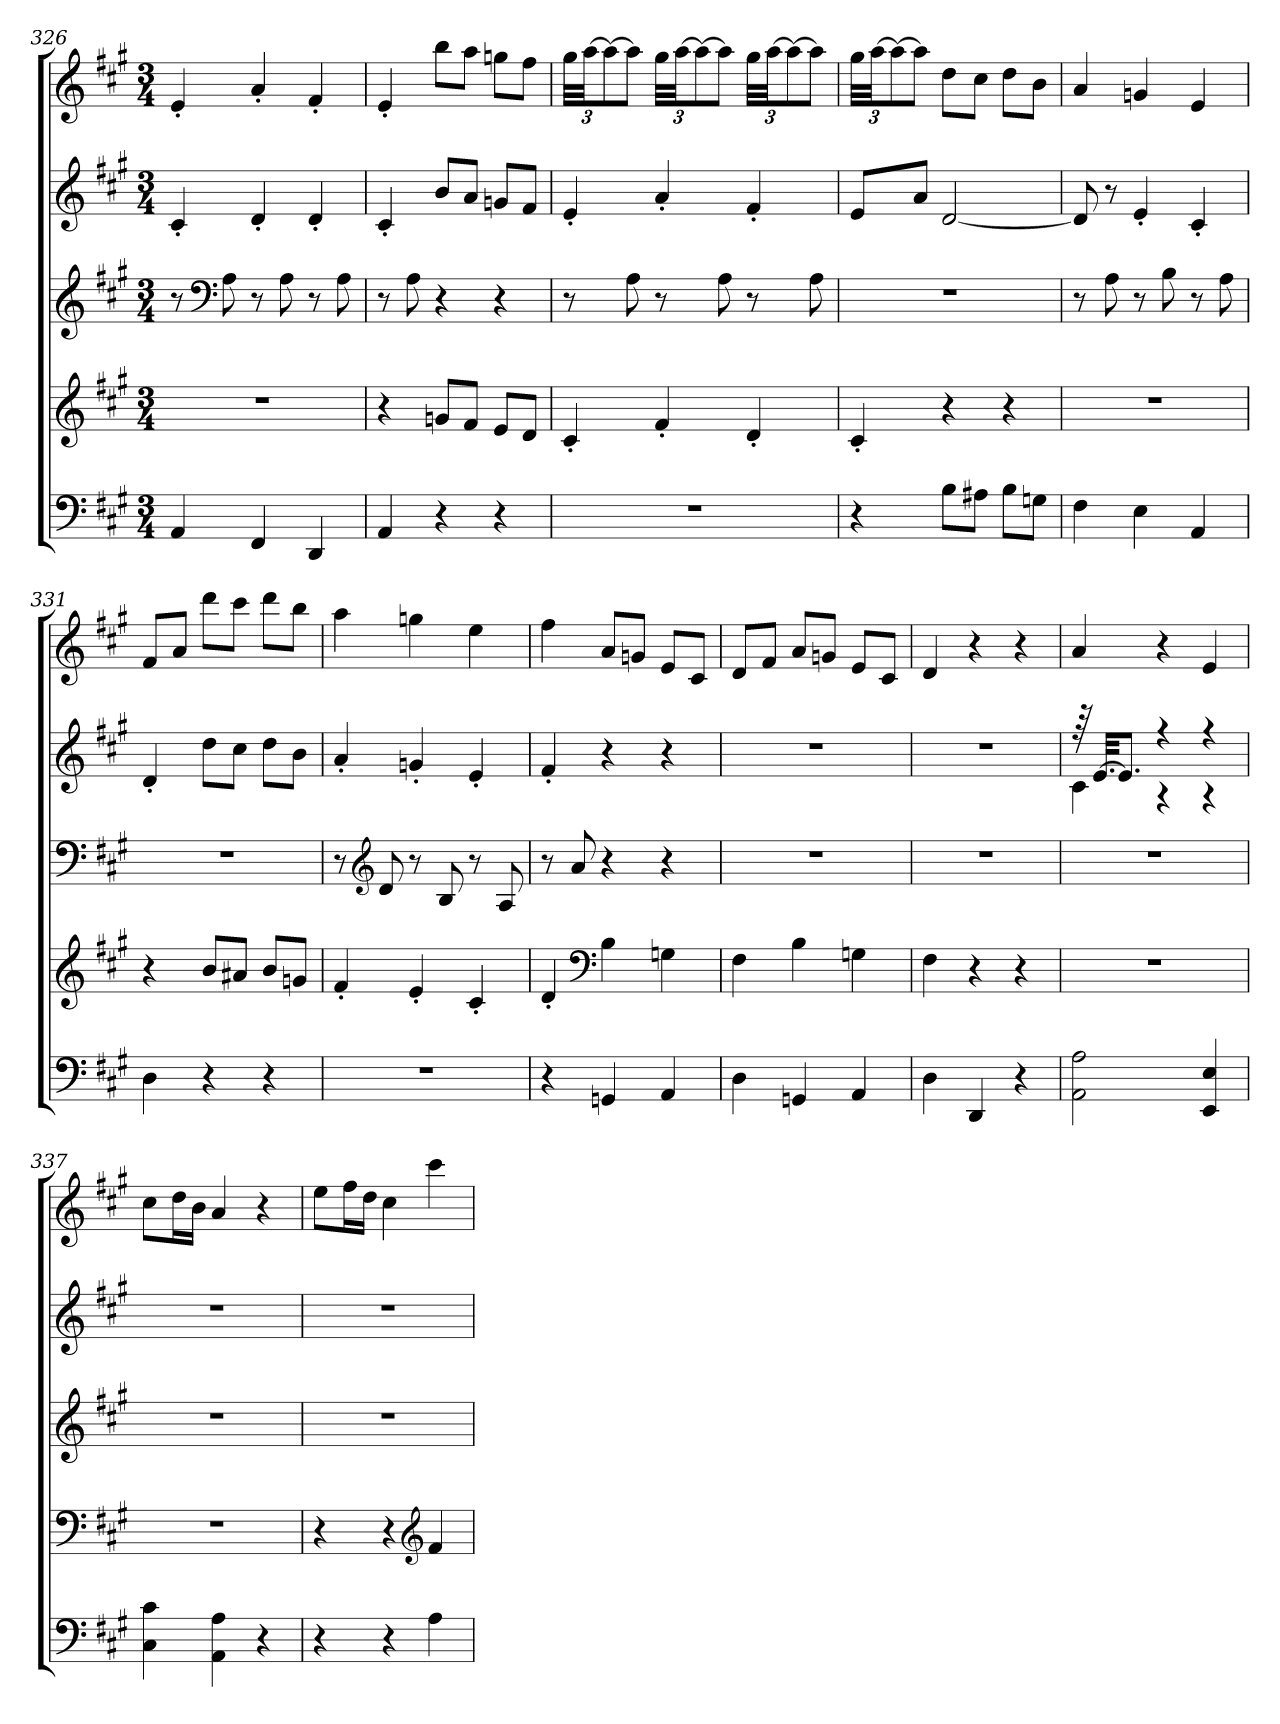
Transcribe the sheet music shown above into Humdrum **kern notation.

**kern	**kern	**kern	**kern	**kern
*part5	*part4	*part3	*part2	*part1
*staff5	*staff4	*staff3	*staff2	*staff1
*clefF4	*clefG2	*clefG2	*clefG2	*clefG2
*k[f#c#g#]	*k[f#c#g#]	*k[f#c#g#]	*k[f#c#g#]	*k[f#c#g#]
*M3/4	*M3/4	*M3/4	*M3/4	*M3/4
=326	=326	=326	=326	=326
4AA/	2.r	8r	4c#'/	4e'/
*	*	*clefF4	*	*
.	.	8A\	.	.
4FF#/	.	8r	4d'/	4a'/
.	.	8A\	.	.
4DD/	.	8r	4d'/	4f#'/
.	.	8A\	.	.
=327	=327	=327	=327	=327
4AA/	4r	8r	4c#'/	4e'/
.	.	8A\	.	.
4r	8gn/L	4r	8b/L	8bb\L
.	8f#/J	.	8a/J	8aa\J
4r	8e/L	4r	8gn/L	8ggn\L
.	8d/J	.	8f#/J	8ff#\J
=328	=328	=328	=328	=328
*	*	*	*	*Xbrackettup
2.r	4c#'/	8r	4e'/	48gg#\LLL
.	.	.	.	[48aa\JJ
.	.	.	.	12aa\_
.	.	8A\	.	8aa\J]
.	4f#'/	8r	4a'/	48gg#\LLL
.	.	.	.	[48aa\JJ
.	.	.	.	12aa\_
.	.	8A\	.	8aa\J]
.	4d'/	8r	4f#'/	48gg#\LLL
.	.	.	.	[48aa\JJ
.	.	.	.	12aa\_
.	.	8A\	.	8aa\J]
!!LO:LB:g=z
=329	=329	=329	=329	=329
4r	4c#'/	2.r	8e/L	48gg#\LLL
.	.	.	.	[48aa\JJ
.	.	.	.	12aa\_
.	.	.	8a/J	8aa\J]
8B\L	4r	.	[2d/	8dd\L
8A#X\J	.	.	.	8cc#\J
8B\L	4r	.	.	8dd\L
8Gn\J	.	.	.	8b\J
=330	=330	=330	=330	=330
4F#\	2.r	8r	8d/]	4a/
.	.	8A\	8r	.
4E\	.	8r	4e'/	4gn/
.	.	8B\	.	.
4AA/	.	8r	4c#'/	4e/
.	.	8A\	.	.
=331	=331	=331	=331	=331
4D\	4r	2.r	4d'/	8f#/L
.	.	.	.	8a/J
4r	8b/L	.	8dd\L	8ddd\L
.	8a#X/J	.	8cc#\J	8ccc#\J
4r	8b/L	.	8dd\L	8ddd\L
.	8gn/J	.	8b\J	8bb\J
=332	=332	=332	=332	=332
2.r	4f#'/	8r	4a'/	4aa\
*	*	*clefG2	*	*
.	.	8d/	.	.
.	4e'/	8r	4gn'/	4ggn\
.	.	8B/	.	.
.	4c#'/	8r	4e'/	4ee\
.	.	8A/	.	.
!!LO:PB:g=z
=333	=333	=333	=333	=333
4r	4d'/	8r	4f#'/	4ff#\
.	.	8a/	.	.
*	*clefF4	*	*	*
*	*	*	*	*MM130
4GGn/	4B\	4r	4r	8a/L
.	.	.	.	8gn/J
4AA/	4Gn\	4r	4r	8e/L
.	.	.	.	8c#/J
=334	=334	=334	=334	=334
4D\	4F#\	2.r	2.r	8d/L
.	.	.	.	8f#/J
4GGn/	4B\	.	.	8a/L
.	.	.	.	8gn/J
4AA/	4Gn\	.	.	8e/L
.	.	.	.	8c#/J
=335	=335	=335	=335	=335
*	*	*	*	*MM125
4D\	4F#\	2.r	2.r	4d/
4DD/	4r	.	.	4r
*	*	*	*	*MM74
4r	4r	.	.	4r
=336	=336	=336	=336	=336
*	*	*	*	*MM134
*	*	*	*^	*
2AA\ 2A\	2.r	2.r	64r	4c#\	4a/
.	.	.	[32.e/KKL	.	.
.	.	.	8.e/J]	.	.
.	.	.	4r	4r	4r
4EE/ 4E/	.	.	4r	4r	4e/
*	*	*	*v	*v	*
=337	=337	=337	=337	=337
4C#\ 4c#\	2.r	2.r	2.r	8cc#\L
.	.	.	.	16dd\L
.	.	.	.	16b\JJ
4AA\ 4A\	.	.	.	4a/
4r	.	.	.	4r
=338	=338	=338	=338	=338
*	*	*	*	*MM138
4r	4r	2.r	2.r	8ee\L
.	.	.	.	16ff#\L
.	.	.	.	16dd\JJ
4r	4r	.	.	4cc#\
*	*clefG2	*	*	*
4A\	4f#/	.	.	4ccc#\
=	=	=	=	=
*-	*-	*-	*-	*-
